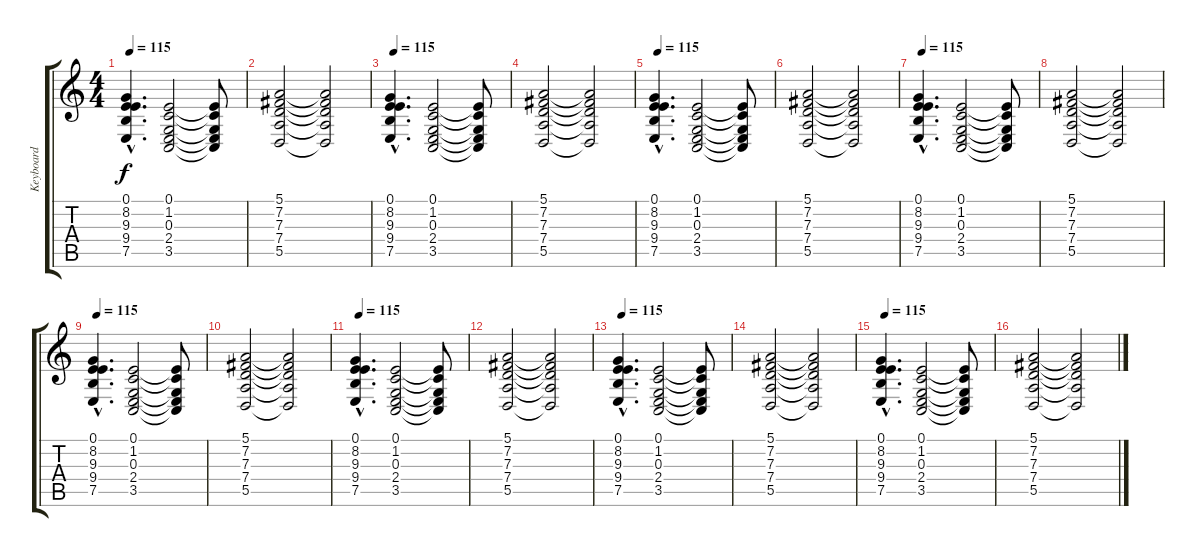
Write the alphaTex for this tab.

\track ("Keyboard" "Keyboard") {instrument synthstrings1}
\staff {score tabs}
\tuning (E4 B3 G3 D3 A2 E2) {hide}
\ts (4 4)
\tempo 115
\clef g2
\ks c
(0.1{hac} 8.2{hac} 9.3{hac} 9.4{hac} 7.5{hac}).4{d dy f} (0.1 1.2 0.3 2.4 3.5).2 (0.1{t} 1.2{t} 0.3{t} 2.4{t} 3.5{t}).8 |
(5.1 7.2 7.3 7.4 5.5).2 (5.1{t} 7.2{t} 7.3{t} 7.4{t} 5.5{t}).2 |
\tempo 115
(0.1{hac} 8.2{hac} 9.3{hac} 9.4{hac} 7.5{hac}).4{d} (0.1 1.2 0.3 2.4 3.5).2 (0.1{t} 1.2{t} 0.3{t} 2.4{t} 3.5{t}).8 |
(5.1 7.2 7.3 7.4 5.5).2 (5.1{t} 7.2{t} 7.3{t} 7.4{t} 5.5{t}).2 |
\tempo 115
(0.1{hac} 8.2{hac} 9.3{hac} 9.4{hac} 7.5{hac}).4{d} (0.1 1.2 0.3 2.4 3.5).2 (0.1{t} 1.2{t} 0.3{t} 2.4{t} 3.5{t}).8 |
(5.1 7.2 7.3 7.4 5.5).2 (5.1{t} 7.2{t} 7.3{t} 7.4{t} 5.5{t}).2 |
\tempo 115
(0.1{hac} 8.2{hac} 9.3{hac} 9.4{hac} 7.5{hac}).4{d} (0.1 1.2 0.3 2.4 3.5).2 (0.1{t} 1.2{t} 0.3{t} 2.4{t} 3.5{t}).8 |
(5.1 7.2 7.3 7.4 5.5).2 (5.1{t} 7.2{t} 7.3{t} 7.4{t} 5.5{t}).2 |
\tempo 115
(0.1{hac} 8.2{hac} 9.3{hac} 9.4{hac} 7.5{hac}).4{d} (0.1 1.2 0.3 2.4 3.5).2 (0.1{t} 1.2{t} 0.3{t} 2.4{t} 3.5{t}).8 |
(5.1 7.2 7.3 7.4 5.5).2 (5.1{t} 7.2{t} 7.3{t} 7.4{t} 5.5{t}).2 |
\tempo 115
(0.1{hac} 8.2{hac} 9.3{hac} 9.4{hac} 7.5{hac}).4{d} (0.1 1.2 0.3 2.4 3.5).2 (0.1{t} 1.2{t} 0.3{t} 2.4{t} 3.5{t}).8 |
(5.1 7.2 7.3 7.4 5.5).2 (5.1{t} 7.2{t} 7.3{t} 7.4{t} 5.5{t}).2 |
\tempo 115
(0.1{hac} 8.2{hac} 9.3{hac} 9.4{hac} 7.5{hac}).4{d} (0.1 1.2 0.3 2.4 3.5).2 (0.1{t} 1.2{t} 0.3{t} 2.4{t} 3.5{t}).8 |
(5.1 7.2 7.3 7.4 5.5).2 (5.1{t} 7.2{t} 7.3{t} 7.4{t} 5.5{t}).2 |
\tempo 115
(0.1{hac} 8.2{hac} 9.3{hac} 9.4{hac} 7.5{hac}).4{d} (0.1 1.2 0.3 2.4 3.5).2 (0.1{t} 1.2{t} 0.3{t} 2.4{t} 3.5{t}).8 |
(5.1 7.2 7.3 7.4 5.5).2 (5.1{t} 7.2{t} 7.3{t} 7.4{t} 5.5{t}).2
